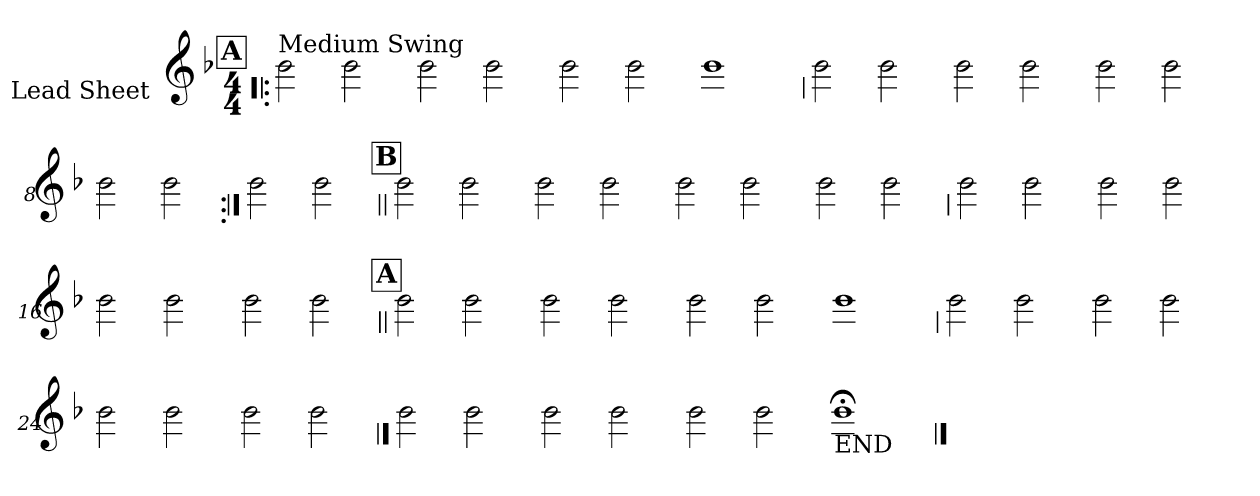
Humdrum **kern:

**kern
*part1
*staff1
*I"Lead Sheet
*stria0
*clefG2
*k[b-]
*F:
*M4/4
!!LO:REH:place=s1:a:t=A
=1!|:
!LO:TX:a:t=Medium Swing
2b-
2b-
=2-
2b-
2b-
=3-
2b-
2b-
=4-
1b-
!!LO:LB:g=z
=5
2b-
2b-
=6-
2b-
2b-
=7-
2b-
2b-
=8-
2b-
2b-
!!LO:LB:g=z
=9:|!
2b-
2b-
!!LO:LB:g=z
!!LO:REH:place=s1:a:t=B
=10||
2b-
2b-
=11-
2b-
2b-
=12-
2b-
2b-
=13-
2b-
2b-
!!LO:LB:g=z
=14
2b-
2b-
=15-
2b-
2b-
=16-
2b-
2b-
=17-
2b-
2b-
!!LO:LB:g=z
!!LO:REH:place=s1:a:t=A
=18||
2b-
2b-
=19-
2b-
2b-
=20-
2b-
2b-
=21-
1b-
!!LO:LB:g=z
=22
2b-
2b-
=23-
2b-
2b-
=24-
2b-
2b-
=25-
2b-
2b-
!!LO:LB:g=z
==26
2b-
2b-
=27-
2b-
2b-
=28-
2b-
2b-
=29-
!LO:TX:b:t=END
1b-;
==
*-
